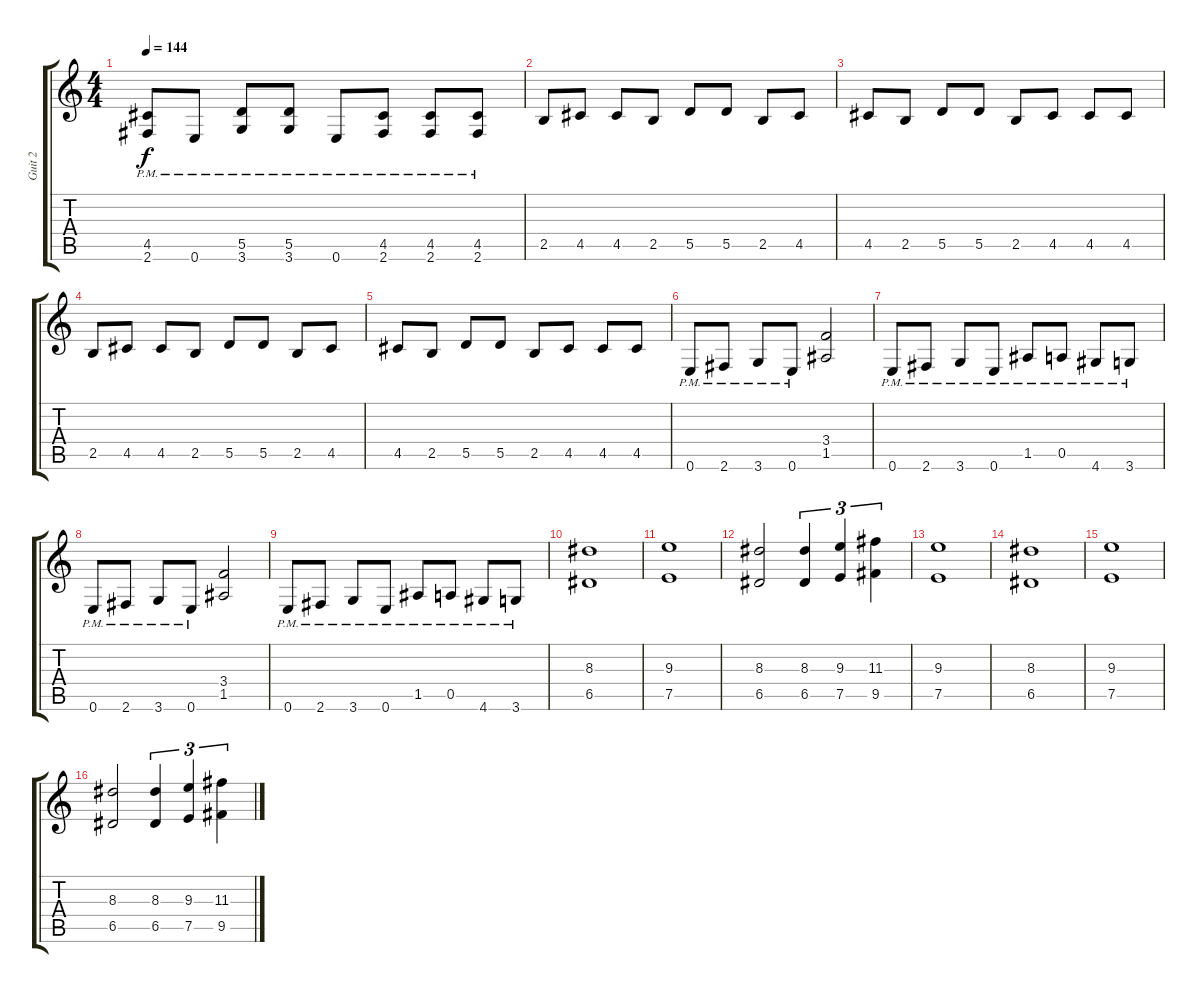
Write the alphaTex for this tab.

\track ("Guit 2" "Guit 2") {instrument distortionguitar}
\staff {score tabs}
\tuning (E4 B3 G3 D3 A2 E2) {hide}
\ts (4 4)
\tempo 144
\clef g2
\ks c
(4.5{pm} 2.6{pm}).8{dy f} 0.6{pm}.8 (5.5{pm} 3.6{pm}).8 (5.5{pm} 3.6{pm}).8 0.6{pm}.8 (4.5{pm} 2.6{pm}).8 (4.5{pm} 2.6{pm}).8 (4.5{pm} 2.6{pm}).8 |
2.5.8 4.5.8 4.5.8 2.5.8 5.5.8 5.5.8 2.5.8 4.5.8 |
4.5.8 2.5.8 5.5.8 5.5.8 2.5.8 4.5.8 4.5.8 4.5.8 |
2.5.8 4.5.8 4.5.8 2.5.8 5.5.8 5.5.8 2.5.8 4.5.8 |
4.5.8 2.5.8 5.5.8 5.5.8 2.5.8 4.5.8 4.5.8 4.5.8 |
0.6{pm}.8 2.6{pm}.8 3.6{pm}.8 0.6{pm}.8 (3.4 1.5).2 |
0.6{pm}.8 2.6{pm}.8 3.6{pm}.8 0.6{pm}.8 1.5{pm}.8 0.5{pm}.8 4.6{pm}.8 3.6{pm}.8 |
0.6{pm}.8 2.6{pm}.8 3.6{pm}.8 0.6{pm}.8 (3.4 1.5).2 |
0.6{pm}.8 2.6{pm}.8 3.6{pm}.8 0.6{pm}.8 1.5{pm}.8 0.5{pm}.8 4.6{pm}.8 3.6{pm}.8 |
(8.3 6.5).1 |
(9.3 7.5).1 |
(8.3 6.5).2 (8.3 6.5).4{tu (3 2)} (9.3 7.5).4{tu (3 2)} (11.3 9.5).4{tu (3 2)} |
(9.3 7.5).1 |
(8.3 6.5).1 |
(9.3 7.5).1 |
(8.3 6.5).2 (8.3 6.5).4{tu (3 2)} (9.3 7.5).4{tu (3 2)} (11.3 9.5).4{tu (3 2)}
